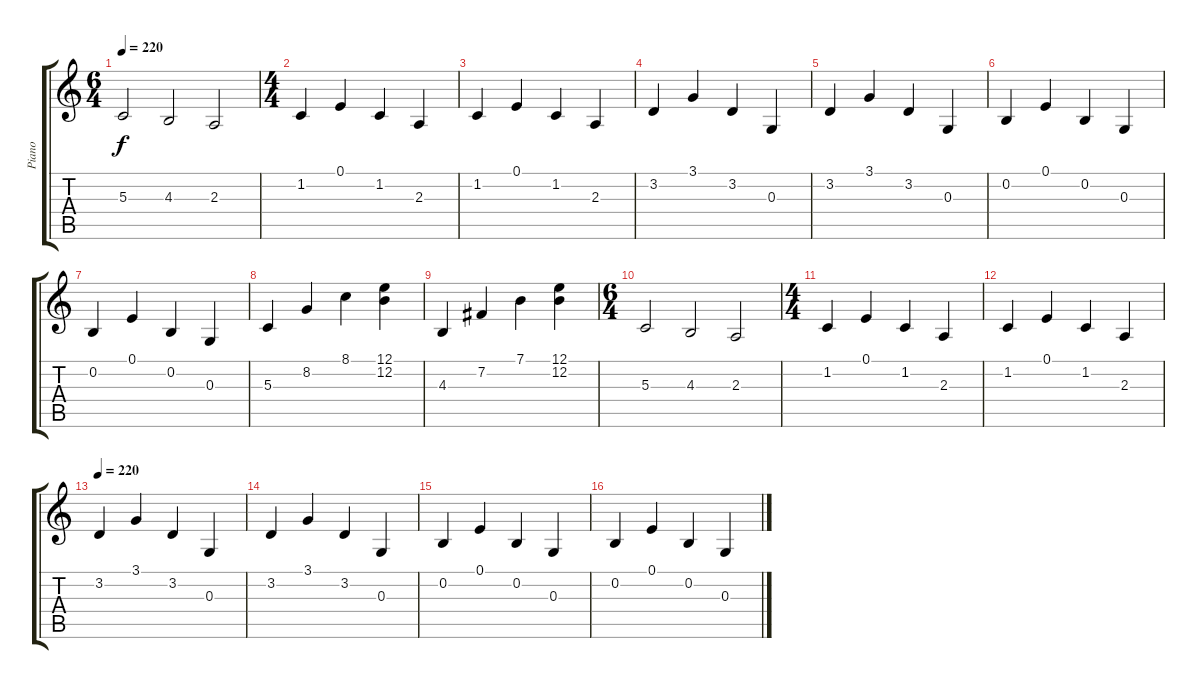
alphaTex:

\track ("Piano" "Piano") {instrument brightacousticpiano}
\staff {score tabs}
\tuning (E4 B3 G3 D3 A2 E2) {hide}
\ts (6 4)
\tempo 220
\clef g2
\ks c
5.3.2{dy f} 4.3.2 2.3.2 |
\ts (4 4)
1.2.4 0.1.4 1.2.4 2.3.4 |
1.2.4 0.1.4 1.2.4 2.3.4 |
3.2.4 3.1.4 3.2.4 0.3.4 |
3.2.4 3.1.4 3.2.4 0.3.4 |
0.2.4 0.1.4 0.2.4 0.3.4 |
0.2.4 0.1.4 0.2.4 0.3.4 |
5.3.4 8.2.4 8.1.4 (12.1 12.2).4 |
4.3.4 7.2.4 7.1.4 (12.1 12.2).4 |
\ts (6 4)
5.3.2 4.3.2 2.3.2 |
\ts (4 4)
1.2.4 0.1.4 1.2.4 2.3.4 |
1.2.4 0.1.4 1.2.4 2.3.4 |
\tempo 220
3.2.4 3.1.4 3.2.4 0.3.4 |
3.2.4 3.1.4 3.2.4 0.3.4 |
0.2.4 0.1.4 0.2.4 0.3.4 |
0.2.4 0.1.4 0.2.4 0.3.4
